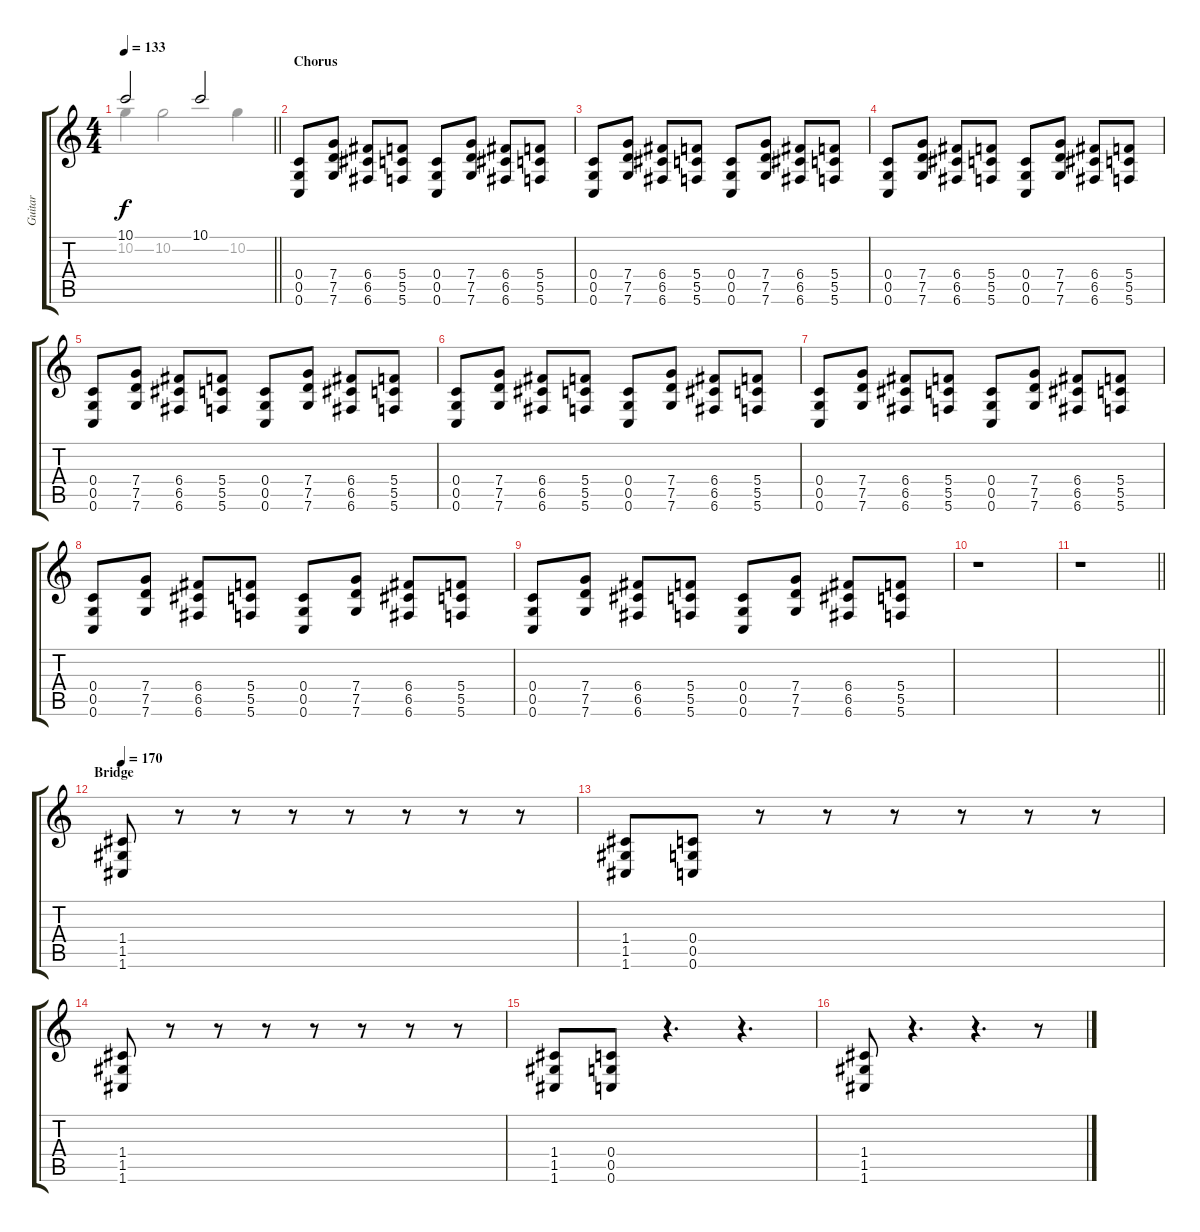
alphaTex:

\track ("Guitar" "Guitar") {instrument distortionguitar}
\staff {score tabs}
\tuning (D4 A3 F3 C3 G2 C2) {hide}
\voice
\ts (4 4)
\tempo 133
\clef g2
\barLineRight lightlight
\ks c
10.1.2{dy f} 10.1.2 |
\section ("" "Chorus")
(0.4 0.5 0.6).8 (7.4 7.5 7.6).8 (6.4 6.5 6.6).8 (5.4 5.5 5.6).8 (0.4 0.5 0.6).8 (7.4 7.5 7.6).8 (6.4 6.5 6.6).8 (5.4 5.5 5.6).8 |
(0.4 0.5 0.6).8 (7.4 7.5 7.6).8 (6.4 6.5 6.6).8 (5.4 5.5 5.6).8 (0.4 0.5 0.6).8 (7.4 7.5 7.6).8 (6.4 6.5 6.6).8 (5.4 5.5 5.6).8 |
(0.4 0.5 0.6).8 (7.4 7.5 7.6).8 (6.4 6.5 6.6).8 (5.4 5.5 5.6).8 (0.4 0.5 0.6).8 (7.4 7.5 7.6).8 (6.4 6.5 6.6).8 (5.4 5.5 5.6).8 |
(0.4 0.5 0.6).8 (7.4 7.5 7.6).8 (6.4 6.5 6.6).8 (5.4 5.5 5.6).8 (0.4 0.5 0.6).8 (7.4 7.5 7.6).8 (6.4 6.5 6.6).8 (5.4 5.5 5.6).8 |
(0.4 0.5 0.6).8 (7.4 7.5 7.6).8 (6.4 6.5 6.6).8 (5.4 5.5 5.6).8 (0.4 0.5 0.6).8 (7.4 7.5 7.6).8 (6.4 6.5 6.6).8 (5.4 5.5 5.6).8 |
(0.4 0.5 0.6).8 (7.4 7.5 7.6).8 (6.4 6.5 6.6).8 (5.4 5.5 5.6).8 (0.4 0.5 0.6).8 (7.4 7.5 7.6).8 (6.4 6.5 6.6).8 (5.4 5.5 5.6).8 |
(0.4 0.5 0.6).8 (7.4 7.5 7.6).8 (6.4 6.5 6.6).8 (5.4 5.5 5.6).8 (0.4 0.5 0.6).8 (7.4 7.5 7.6).8 (6.4 6.5 6.6).8 (5.4 5.5 5.6).8 |
(0.4 0.5 0.6).8 (7.4 7.5 7.6).8 (6.4 6.5 6.6).8 (5.4 5.5 5.6).8 (0.4 0.5 0.6).8 (7.4 7.5 7.6).8 (6.4 6.5 6.6).8 (5.4 5.5 5.6).8 |
r.1 |
\barLineRight lightlight
r.1 |
\section ("" "Bridge")
\tempo 170
(1.4 1.5 1.6).8 r.8 r.8 r.8 r.8 r.8 r.8 r.8 |
(1.4 1.5 1.6).8 (0.4 0.5 0.6).8 r.8 r.8 r.8 r.8 r.8 r.8 |
(1.4 1.5 1.6).8 r.8 r.8 r.8 r.8 r.8 r.8 r.8 |
(1.4 1.5 1.6).8 (0.4 0.5 0.6).8 r.4{d} r.4{d} |
(1.4 1.5 1.6).8 r.4{d} r.4{d} r.8
\voice
\clef g2
\ottava regular
\simile none
\barLineRight lightlight
\ks c
10.2{t}.4{dy f} 10.2.2 10.2.4 |
|
|
|
|
|
|
|
|
|
\barLineRight lightlight
|
|
|
|
|
